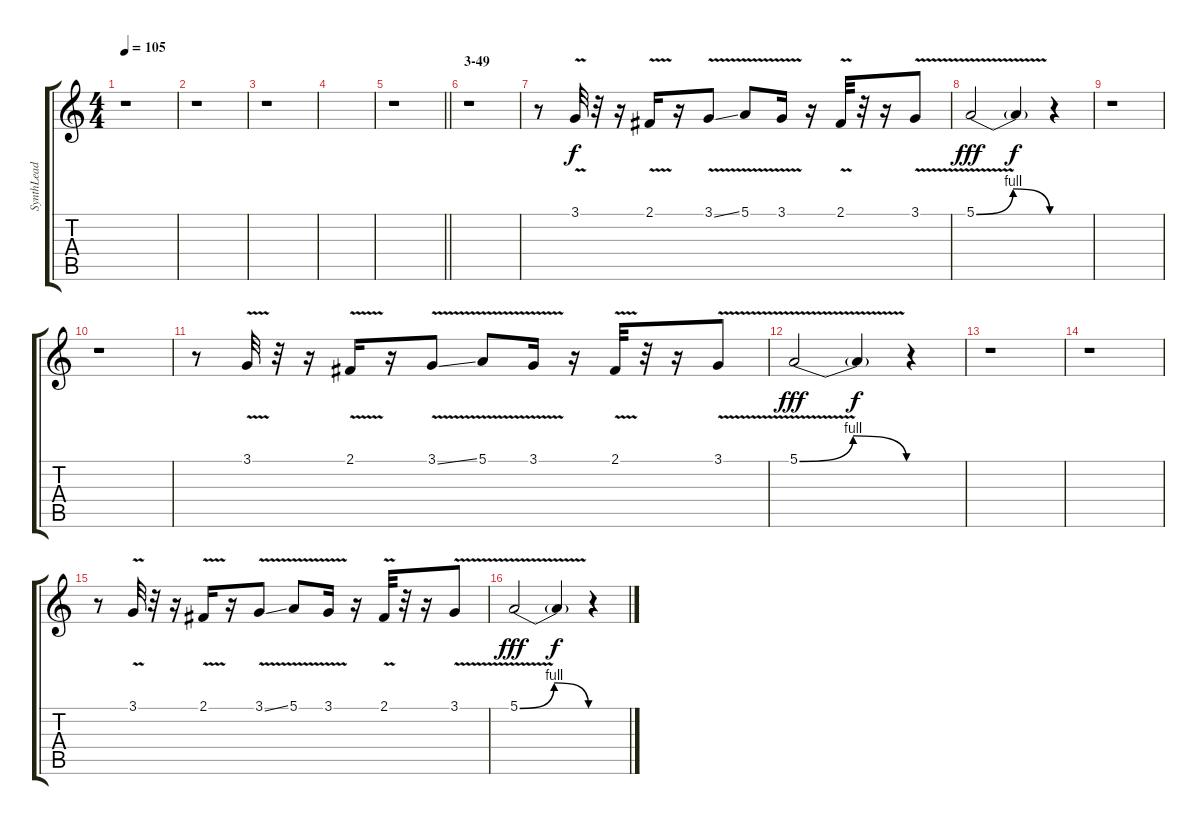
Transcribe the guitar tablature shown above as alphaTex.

\track ("SynthLead" "SynthLead") {instrument lead2sawtooth}
\staff {score tabs}
\tuning (E4 B3 G3 D3 A2 E2) {hide}
\ts (4 4)
\tempo 105
\clef g2
\ks c
r.1{dy f} |
r.1 |
r.1 |
|
\barLineRight lightlight
r.1 |
\section ("" "3-49")
r.1 |
r.8{volume 10 balance 4} 3.1{v}.32 r.32 r.16 2.1{v}.16 r.16 3.1{v ss}.8 5.1{v}.8 3.1{v}.16 r.16 2.1{v}.32 r.32 r.16 3.1{v}.8 |
5.1{be (bendrelease 0 0 5 4 58 4 60 0) v}.2{dy fff volume 7} 5.1{t}.4{dy f} r.4 |
r.1 |
r.1 |
r.8{volume 10 balance 4} 3.1{v}.32 r.32 r.16 2.1{v}.16 r.16 3.1{v ss}.8 5.1{v}.8 3.1{v}.16 r.16 2.1{v}.32 r.32 r.16 3.1{v}.8 |
5.1{be (bendrelease 0 0 5 4 58 4 60 0) v}.2{dy fff volume 7} 5.1{t}.4{dy f} r.4 |
r.1 |
r.1 |
r.8{volume 10 balance 4} 3.1{v}.32 r.32 r.16 2.1{v}.16 r.16 3.1{v ss}.8 5.1{v}.8 3.1{v}.16 r.16 2.1{v}.32 r.32 r.16 3.1{v}.8 |
5.1{be (bendrelease 0 0 5 4 58 4 60 0) v}.2{dy fff volume 7} 5.1{t}.4{dy f} r.4
